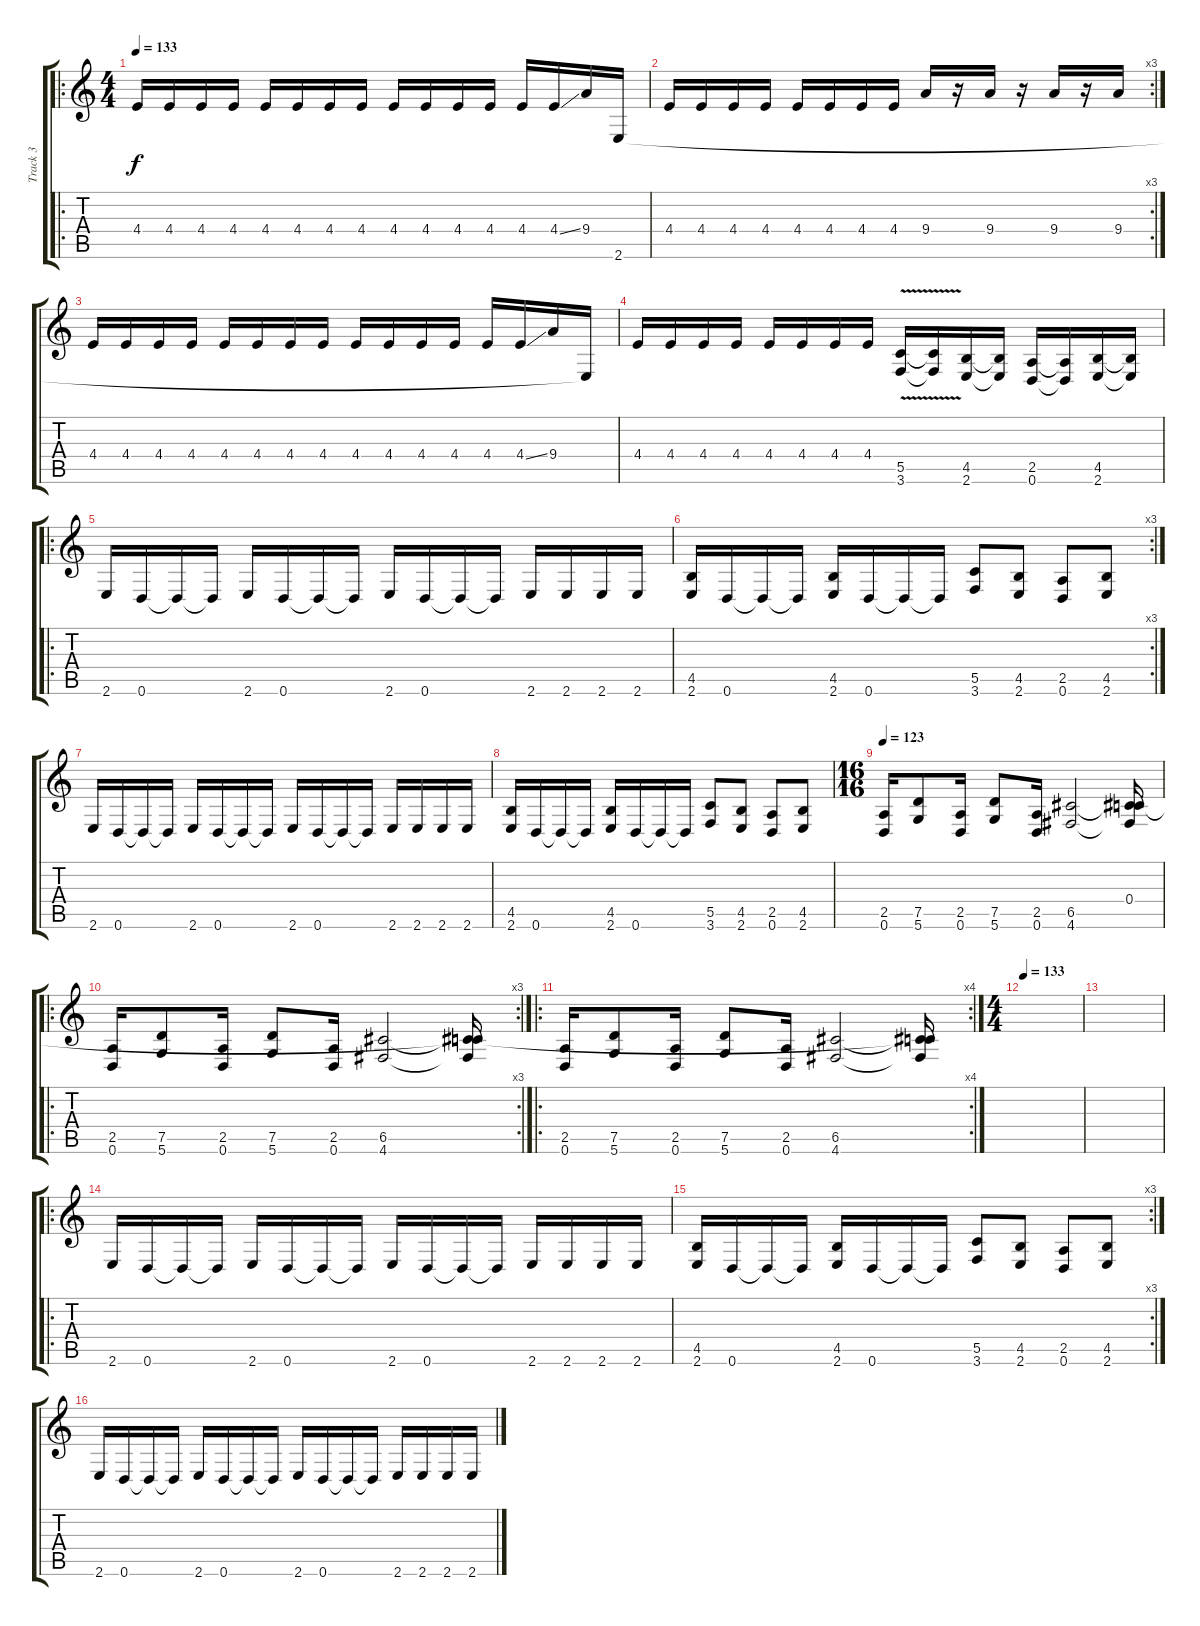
\track ("Track 3" "Track 3") {instrument overdrivenguitar}
\staff {score tabs}
\tuning (D4 A3 F3 C3 G2 D2) {hide}
\ro
\ts (4 4)
\tempo 133
\clef g2
\ks c
4.4.16{dy f} 4.4.16 4.4.16 4.4.16 4.4.16 4.4.16 4.4.16 4.4.16 4.4.16 4.4.16 4.4.16 4.4.16 4.4.16 4.4{ss}.16 9.4.16 2.6{t}.16 |
\rc 3
4.4.16 4.4.16 4.4.16 4.4.16 4.4.16 4.4.16 4.4.16 4.4.16 9.4.16 r.16 9.4.16 r.16 9.4.16 r.16 9.4.16 |
4.4.16 4.4.16 4.4.16 4.4.16 4.4.16 4.4.16 4.4.16 4.4.16 4.4.16 4.4.16 4.4.16 4.4.16 4.4.16 4.4{ss}.16 9.4.16 2.6{t}.16 |
4.4.16 4.4.16 4.4.16 4.4.16 4.4.16 4.4.16 4.4.16 4.4.16 (5.5{v} 3.6).16 (5.5{t} 3.6{t}).16 (4.5 2.6).16 (4.5{t} 2.6{t}).16 (2.5 0.6).16 (2.5{t} 0.6{t}).16 (4.5 2.6).16 (4.5{t} 2.6{t}).16 |
\ro
2.6.16 0.6.16 0.6{t}.16 0.6{t}.16 2.6.16 0.6.16 0.6{t}.16 0.6{t}.16 2.6.16 0.6.16 0.6{t}.16 0.6{t}.16 2.6.16 2.6.16 2.6.16 2.6.16 |
\rc 3
(4.5 2.6).16 0.6.16 0.6{t}.16 0.6{t}.16 (4.5 2.6).16 0.6.16 0.6{t}.16 0.6{t}.16 (5.5 3.6).8 (4.5 2.6).8 (2.5 0.6).8 (4.5 2.6).8 |
2.6.16 0.6.16 0.6{t}.16 0.6{t}.16 2.6.16 0.6.16 0.6{t}.16 0.6{t}.16 2.6.16 0.6.16 0.6{t}.16 0.6{t}.16 2.6.16 2.6.16 2.6.16 2.6.16 |
(4.5 2.6).16 0.6.16 0.6{t}.16 0.6{t}.16 (4.5 2.6).16 0.6.16 0.6{t}.16 0.6{t}.16 (5.5 3.6).8 (4.5 2.6).8 (2.5 0.6).8 (4.5 2.6).8 |
\ts (16 16)
\tempo 123
(2.5 0.6).16 (7.5 5.6).8 (2.5 0.6).16 (7.5 5.6).8 (2.5 0.6).16 (6.5 4.6).2 (0.4 6.5{t} 4.6{t}).16 |
\ro
\rc 3
(2.5 0.6).16 (7.5 5.6).8 (2.5 0.6).16 (7.5 5.6).8 (2.5 0.6).16 (6.5 4.6).2 (0.4{t} 6.5{t} 4.6{t}).16 |
\ro
\rc 4
(2.5 0.6).16 (7.5 5.6).8 (2.5 0.6).16 (7.5 5.6).8 (2.5 0.6).16 (6.5 4.6).2 (0.4{t} 6.5{t} 4.6{t}).16 |
\ts (4 4)
\tempo 133
|
|
\ro
2.6.16 0.6.16 0.6{t}.16 0.6{t}.16 2.6.16 0.6.16 0.6{t}.16 0.6{t}.16 2.6.16 0.6.16 0.6{t}.16 0.6{t}.16 2.6.16 2.6.16 2.6.16 2.6.16 |
\rc 3
(4.5 2.6).16 0.6.16 0.6{t}.16 0.6{t}.16 (4.5 2.6).16 0.6.16 0.6{t}.16 0.6{t}.16 (5.5 3.6).8 (4.5 2.6).8 (2.5 0.6).8 (4.5 2.6).8 |
2.6.16 0.6.16 0.6{t}.16 0.6{t}.16 2.6.16 0.6.16 0.6{t}.16 0.6{t}.16 2.6.16 0.6.16 0.6{t}.16 0.6{t}.16 2.6.16 2.6.16 2.6.16 2.6.16
